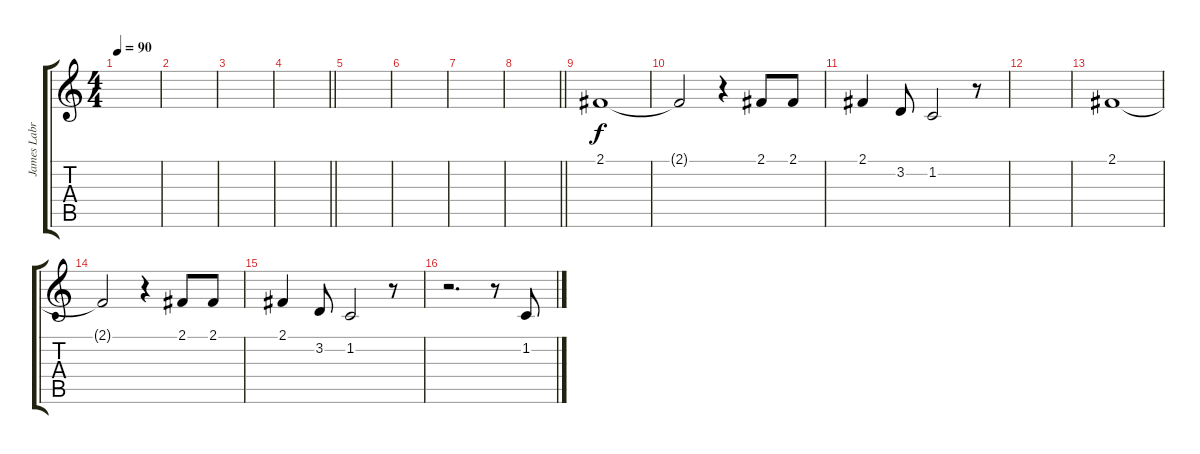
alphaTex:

\track ("James Labrie" "James Labr") {instrument flute}
\staff {score tabs}
\tuning (E4 B3 G3 D3 A2 E2) {hide}
\ts (4 4)
\tempo 90
\clef g2
\ks c
|
|
|
\barLineRight lightlight
|
|
|
|
\barLineRight lightlight
|
2.1.1{volume 16} |
2.1{t}.2 r.4 2.1.8 2.1.8 |
2.1.4 3.2.8 1.2.2 r.8 |
|
2.1.1 |
2.1{t}.2 r.4 2.1.8 2.1.8 |
2.1.4 3.2.8 1.2.2 r.8 |
r.2{d} r.8 1.2.8
